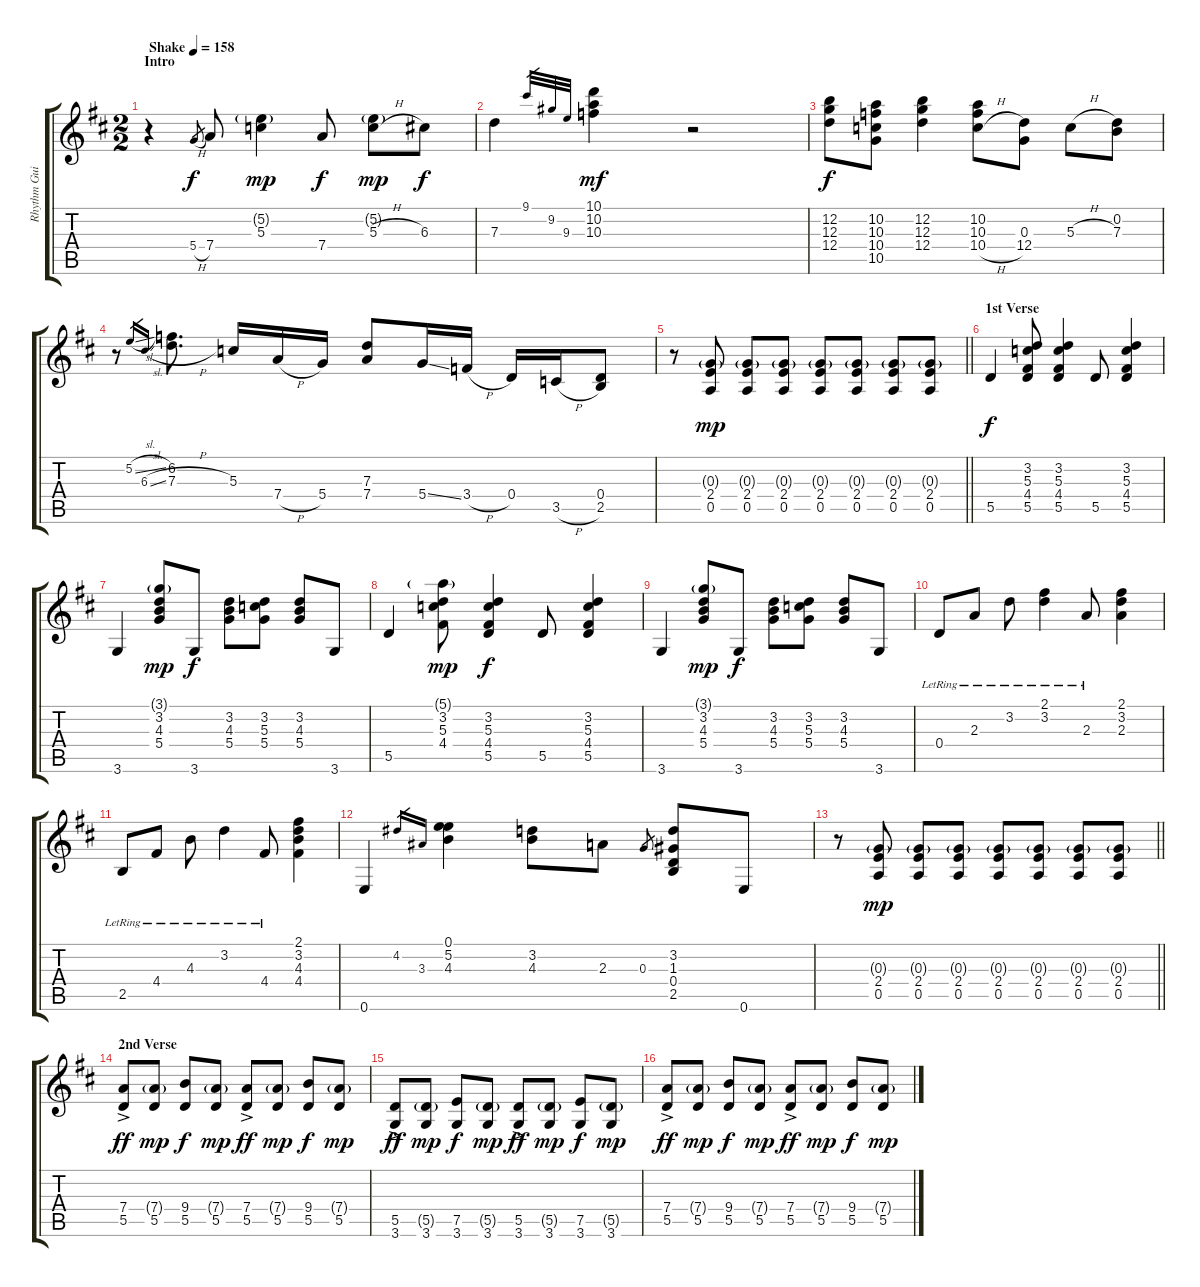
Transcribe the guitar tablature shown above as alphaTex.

\track ("Rhythm Guitar" "Rhythm Gui") {instrument electricguitarjazz}
\staff {score tabs}
\tuning (E4 B3 G3 D3 A2 E2) {hide}
\ts (2 2)
\section ("" "Intro")
\tempo (158 "Shake")
\clef g2
\ks d
r.4{dy f instrument electricguitarjazz} 5.4{h}.8{gr} 7.4.8 (5.2{g} 5.3).4{dy mp} 7.4.8{dy f} (5.2{g} 5.3{h}).8{dy mp} 6.3.8{dy f} |
7.3.4 9.1.32{gr} 9.2.32{gr} 9.3.32{gr} (10.1 10.2 10.3).4{dy mf} r.2 |
(12.2 12.3 12.4).8{dy f} (10.2 10.3 10.4 10.5).8 (12.2 12.3 12.4).4 (10.2 10.3 10.4{h}).8 (0.3 12.4).8 5.3{h}.8 (0.2 7.3).8 |
r.8 5.2{sl}.16{gr} 6.3{sl}.16{gr} (6.2 7.3{h}).8{d} 5.3.16 7.4{h}.16 5.4.16 (7.3 7.4).8 5.4{ss}.16 3.4{h}.16 0.4.16 3.5{h}.16 (0.4 2.5).8 |
\barLineRight lightlight
r.8 (0.3{g} 2.4 0.5).8{dy mp} (0.3{g} 2.4 0.5).8 (0.3{g} 2.4 0.5).8 (0.3{g} 2.4 0.5).8 (0.3{g} 2.4 0.5).8 (0.3{g} 2.4 0.5).8 (0.3{g} 2.4 0.5).8 |
\section ("" "1st Verse")
5.5.4{dy f} (3.2 5.3 4.4 5.5).8 (3.2 5.3 4.4 5.5).4 5.5.8 (3.2 5.3 4.4 5.5).4 |
3.6.4 (3.1{g} 3.2 4.3 5.4).8{dy mp} 3.6.8{dy f} (3.2 4.3 5.4).8 (3.2 5.3 5.4).8 (3.2 4.3 5.4).8 3.6.8 |
5.5.4 (5.1{g} 3.2 5.3 4.4).8{dy mp} (3.2 5.3 4.4 5.5).4{dy f} 5.5.8 (3.2 5.3 4.4 5.5).4 |
3.6.4 (3.1{g} 3.2 4.3 5.4).8{dy mp} 3.6.8{dy f} (3.2 4.3 5.4).8 (3.2 5.3 5.4).8 (3.2 4.3 5.4).8 3.6.8 |
0.4{lr}.8 2.3{lr}.8 3.2{lr}.8 (2.1{lr} 3.2{lr}).4 2.3{lr}.8 (2.1 3.2 2.3).4 |
2.5{lr}.8 4.4{lr}.8 4.3{lr}.8 3.2{lr}.4 4.4{lr}.8 (2.1 3.2 4.3 4.4).4 |
0.6.4 4.2.16{gr} 3.3.16{gr} (0.1 5.2 4.3).4 (3.2 4.3).8 2.3.8 0.3.8{gr} (3.2 1.3 0.4 2.5).8 0.6.8 |
\barLineRight lightlight
r.8 (0.3{g} 2.4 0.5).8{dy mp} (0.3{g} 2.4 0.5).8 (0.3{g} 2.4 0.5).8 (0.3{g} 2.4 0.5).8 (0.3{g} 2.4 0.5).8 (0.3{g} 2.4 0.5).8 (0.3{g} 2.4 0.5).8 |
\section ("" "2nd Verse")
(7.4 5.5{ac}).8{dy ff} (7.4{g} 5.5).8{dy mp} (9.4 5.5).8{dy f} (7.4{g} 5.5).8{dy mp} (7.4 5.5{ac}).8{dy ff} (7.4{g} 5.5).8{dy mp} (9.4 5.5).8{dy f} (7.4{g} 5.5).8{dy mp} |
(5.5 3.6{ac}).8{dy ff} (5.5{g} 3.6).8{dy mp} (7.5 3.6).8{dy f} (5.5{g} 3.6).8{dy mp} (5.5 3.6{ac}).8{dy ff} (5.5{g} 3.6).8{dy mp} (7.5 3.6).8{dy f} (5.5{g} 3.6).8{dy mp} |
(7.4 5.5{ac}).8{dy ff} (7.4{g} 5.5).8{dy mp} (9.4 5.5).8{dy f} (7.4{g} 5.5).8{dy mp} (7.4 5.5{ac}).8{dy ff} (7.4{g} 5.5).8{dy mp} (9.4 5.5).8{dy f} (7.4{g} 5.5).8{dy mp}
